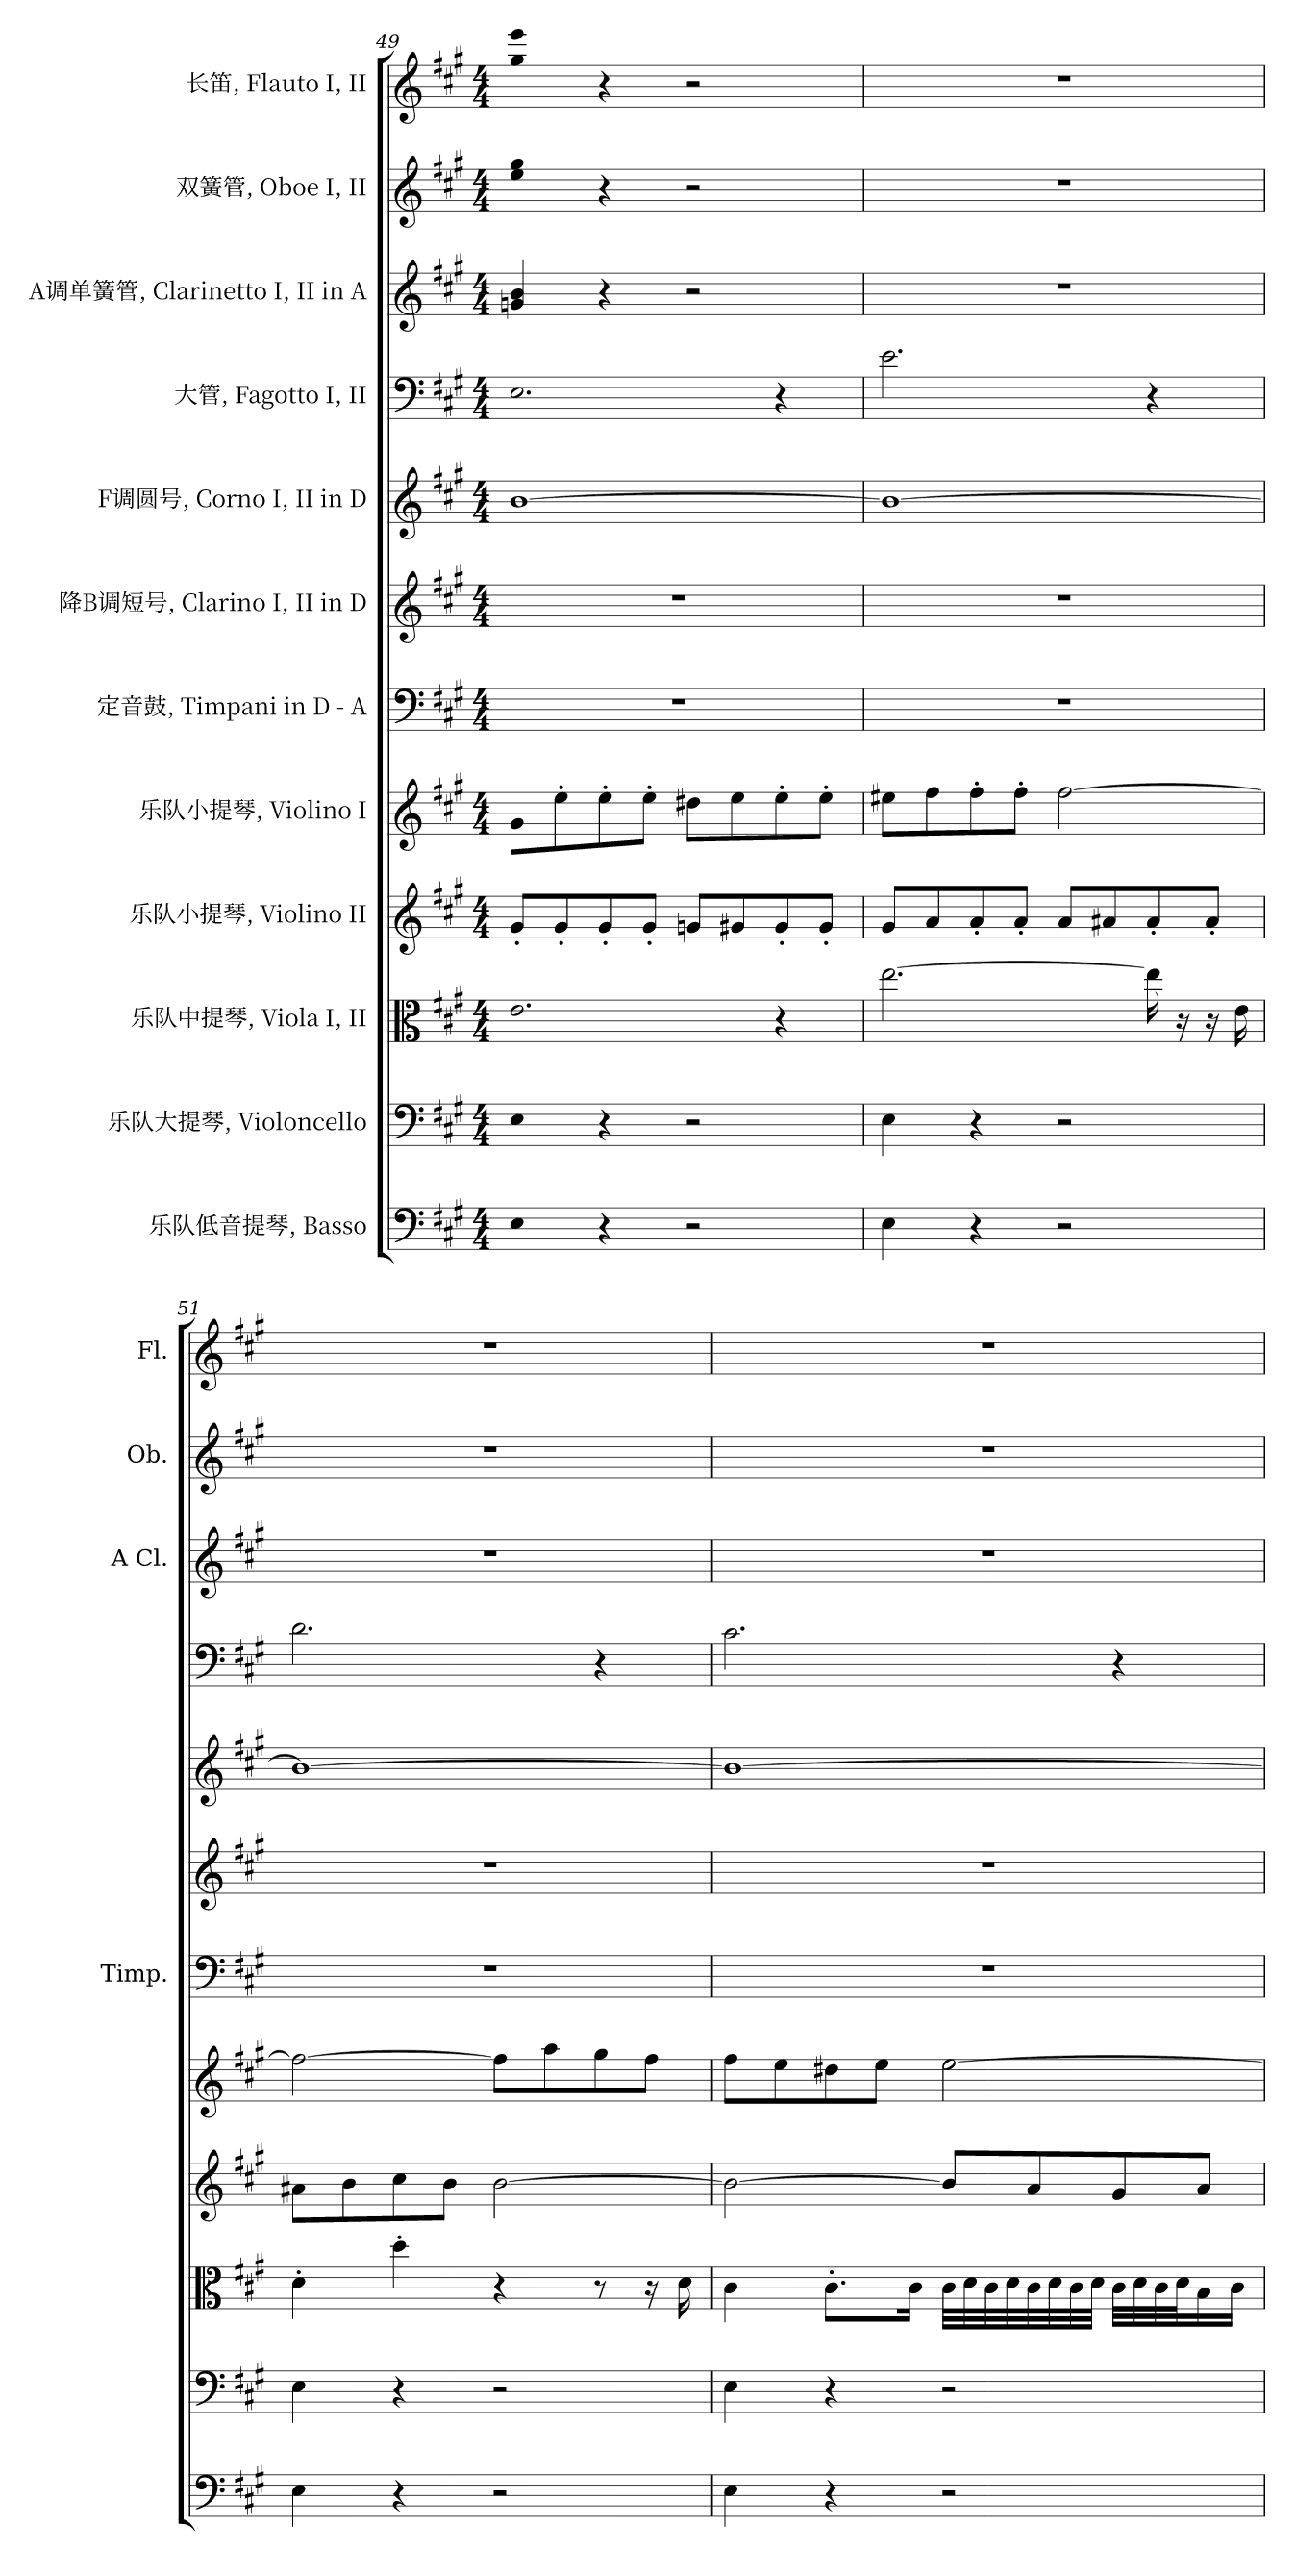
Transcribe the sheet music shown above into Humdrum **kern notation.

**kern	**kern	**kern	**kern	**kern	**kern	**kern	**kern	**kern	**kern	**kern	**kern
*part12	*part11	*part10	*part9	*part8	*part7	*part6	*part5	*part4	*part3	*part2	*part1
*staff12	*staff11	*staff10	*staff9	*staff8	*staff7	*staff6	*staff5	*staff4	*staff3	*staff2	*staff1
*I"乐队低音提琴, Basso	*I"乐队大提琴, Violoncello	*I"乐队中提琴, Viola I, II	*I"乐队小提琴, Violino II	*I"乐队小提琴, Violino I	*I"定音鼓, Timpani in D - A	*I"降B调短号, Clarino I, II in D	*I"F调圆号, Corno I, II in D	*I"大管, Fagotto I, II	*I"A调单簧管, Clarinetto I, II in A	*I"双簧管, Oboe I, II	*I"长笛, Flauto I, II
*	*	*	*	*	*I'Timp.	*	*	*	*I'A Cl.	*I'Ob.	*I'Fl.
!!LO:PB:g=z
*clefF4	*clefF4	*clefC3	*clefG2	*clefG2	*clefF4	*clefG2	*clefG2	*clefF4	*clefG2	*clefG2	*clefG2
*ITrd7c12	*	*	*	*	*	*ITrd1c2	*ITrd4c7	*	*ITrd2c3	*	*
*k[f#c#g#]	*k[f#c#g#]	*k[f#c#g#]	*k[f#c#g#]	*k[f#c#g#]	*k[f#c#g#]	*k[f#]	*k[f#c#]	*k[f#c#g#]	*k[f#c#g#d#a#e#]	*k[f#c#g#]	*k[f#c#g#]
*M4/4	*M4/4	*M4/4	*M4/4	*M4/4	*M4/4	*M4/4	*M4/4	*M4/4	*M4/4	*M4/4	*M4/4
=49	=49	=49	=49	=49	=49	=49	=49	=49	=49	=49	=49
4EE\	4E\	2.e\	8g#'/L	8g#\L	1r	1r	[1e	2.E\	4en/ 4g#/	4ee\ 4gg#\	4gg#\ 4eee\
.	.	.	8g#'/	8ee'\	.	.	.	.	.	.	.
4r	4r	.	8g#'/	8ee'\	.	.	.	.	4r	4r	4r
.	.	.	8g#'/J	8ee'\J	.	.	.	.	.	.	.
2r	2r	.	8gn/L	8dd#X\L	.	.	.	.	2r	2r	2r
.	.	.	8g#X/	8ee\	.	.	.	.	.	.	.
.	.	4r	8g#'/	8ee'\	.	.	.	4r	.	.	.
.	.	.	8g#'/J	8ee'\J	.	.	.	.	.	.	.
=50	=50	=50	=50	=50	=50	=50	=50	=50	=50	=50	=50
4EE\	4E\	[2.ee\	8g#/L	8ee#X\L	1r	1r	1e_	2.e\	1r	1r	1r
.	.	.	8a/	8ff#\	.	.	.	.	.	.	.
4r	4r	.	8a'/	8ff#'\	.	.	.	.	.	.	.
.	.	.	8a'/J	8ff#'\J	.	.	.	.	.	.	.
2r	2r	.	8a/L	[2ff#\	.	.	.	.	.	.	.
.	.	.	8a#X/	.	.	.	.	.	.	.	.
.	.	16ee\]	8a#'/	.	.	.	.	4r	.	.	.
.	.	16r	.	.	.	.	.	.	.	.	.
.	.	16r	8a#'/J	.	.	.	.	.	.	.	.
.	.	16e\	.	.	.	.	.	.	.	.	.
=51	=51	=51	=51	=51	=51	=51	=51	=51	=51	=51	=51
4EE\	4E\	4d'\	8a#X\L	2ff#\_	1r	1r	1e_	2.d\	1r	1r	1r
.	.	.	8b\	.	.	.	.	.	.	.	.
4r	4r	4dd'\	8cc#\	.	.	.	.	.	.	.	.
.	.	.	8b\J	.	.	.	.	.	.	.	.
2r	2r	4r	[2b\	8ff#\L]	.	.	.	.	.	.	.
.	.	.	.	8aa\	.	.	.	.	.	.	.
.	.	8r	.	8gg#\	.	.	.	4r	.	.	.
.	.	16r	.	8ff#\J	.	.	.	.	.	.	.
.	.	16d\	.	.	.	.	.	.	.	.	.
!!LO:PB:g=z
=52	=52	=52	=52	=52	=52	=52	=52	=52	=52	=52	=52
4EE\	4E\	4c#\	2b\_	8ff#\L	1r	1r	1e_	2.c#\	1r	1r	1r
.	.	.	.	8ee\	.	.	.	.	.	.	.
4r	4r	8.c#'\L	.	8dd#X\	.	.	.	.	.	.	.
.	.	.	.	8ee\J	.	.	.	.	.	.	.
.	.	16c#\Jk	.	.	.	.	.	.	.	.	.
2r	2r	32c#\LLL	8b/L]	[2ee\	.	.	.	.	.	.	.
.	.	32d\	.	.	.	.	.	.	.	.	.
.	.	32c#\	.	.	.	.	.	.	.	.	.
.	.	32d\	.	.	.	.	.	.	.	.	.
.	.	32c#\	8a/	.	.	.	.	.	.	.	.
.	.	32d\	.	.	.	.	.	.	.	.	.
.	.	32c#\	.	.	.	.	.	.	.	.	.
.	.	32d\JJJ	.	.	.	.	.	.	.	.	.
.	.	32c#\LLL	8g#/	.	.	.	.	4r	.	.	.
.	.	32d\	.	.	.	.	.	.	.	.	.
.	.	32c#\	.	.	.	.	.	.	.	.	.
.	.	32d\J	.	.	.	.	.	.	.	.	.
.	.	16B\	8a/J	.	.	.	.	.	.	.	.
.	.	16c#\JJ	.	.	.	.	.	.	.	.	.
=	=	=	=	=	=	=	=	=	=	=	=
*-	*-	*-	*-	*-	*-	*-	*-	*-	*-	*-	*-
